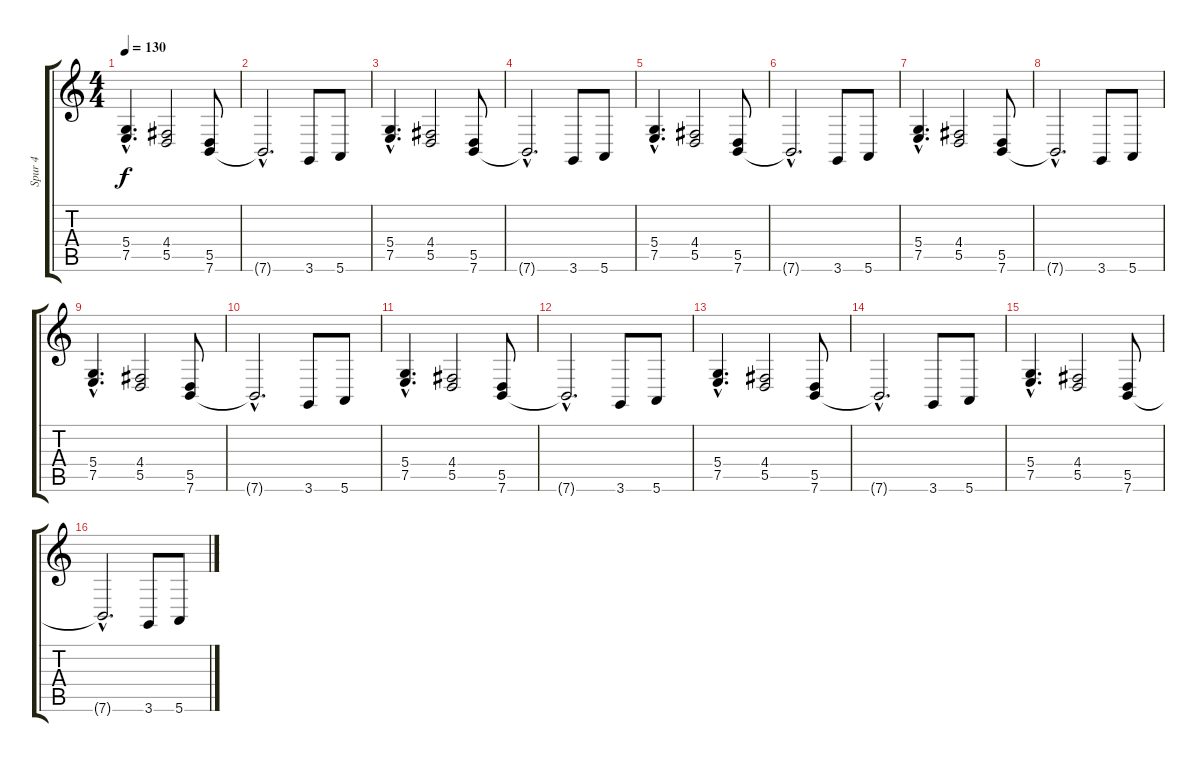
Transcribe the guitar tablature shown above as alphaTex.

\track ("Spur 4" "Spur 4") {instrument stringensemble1}
\staff {score tabs}
\tuning (E4 B3 G3 D3 A2 E2) {hide}
\ts (4 4)
\tempo 130
\clef g2
\ks c
(5.4{hac} 7.5{hac}).4{d dy f instrument stringensemble1} (4.4 5.5).2 (5.5 7.6).8 |
7.6{hac t}.2{d} 3.6.8 5.6.8 |
(5.4{hac} 7.5{hac}).4{d} (4.4 5.5).2 (5.5 7.6).8 |
7.6{hac t}.2{d} 3.6.8 5.6.8 |
(5.4{hac} 7.5{hac}).4{d} (4.4 5.5).2 (5.5 7.6).8 |
7.6{hac t}.2{d} 3.6.8 5.6.8 |
(5.4{hac} 7.5{hac}).4{d} (4.4 5.5).2 (5.5 7.6).8 |
7.6{hac t}.2{d} 3.6.8 5.6.8 |
(5.4{hac} 7.5{hac}).4{d} (4.4 5.5).2 (5.5 7.6).8 |
7.6{hac t}.2{d} 3.6.8 5.6.8 |
(5.4{hac} 7.5{hac}).4{d} (4.4 5.5).2 (5.5 7.6).8 |
7.6{hac t}.2{d} 3.6.8 5.6.8 |
(5.4{hac} 7.5{hac}).4{d} (4.4 5.5).2 (5.5 7.6).8 |
7.6{hac t}.2{d} 3.6.8 5.6.8 |
(5.4{hac} 7.5{hac}).4{d} (4.4 5.5).2 (5.5 7.6).8 |
7.6{hac t}.2{d} 3.6.8 5.6.8
